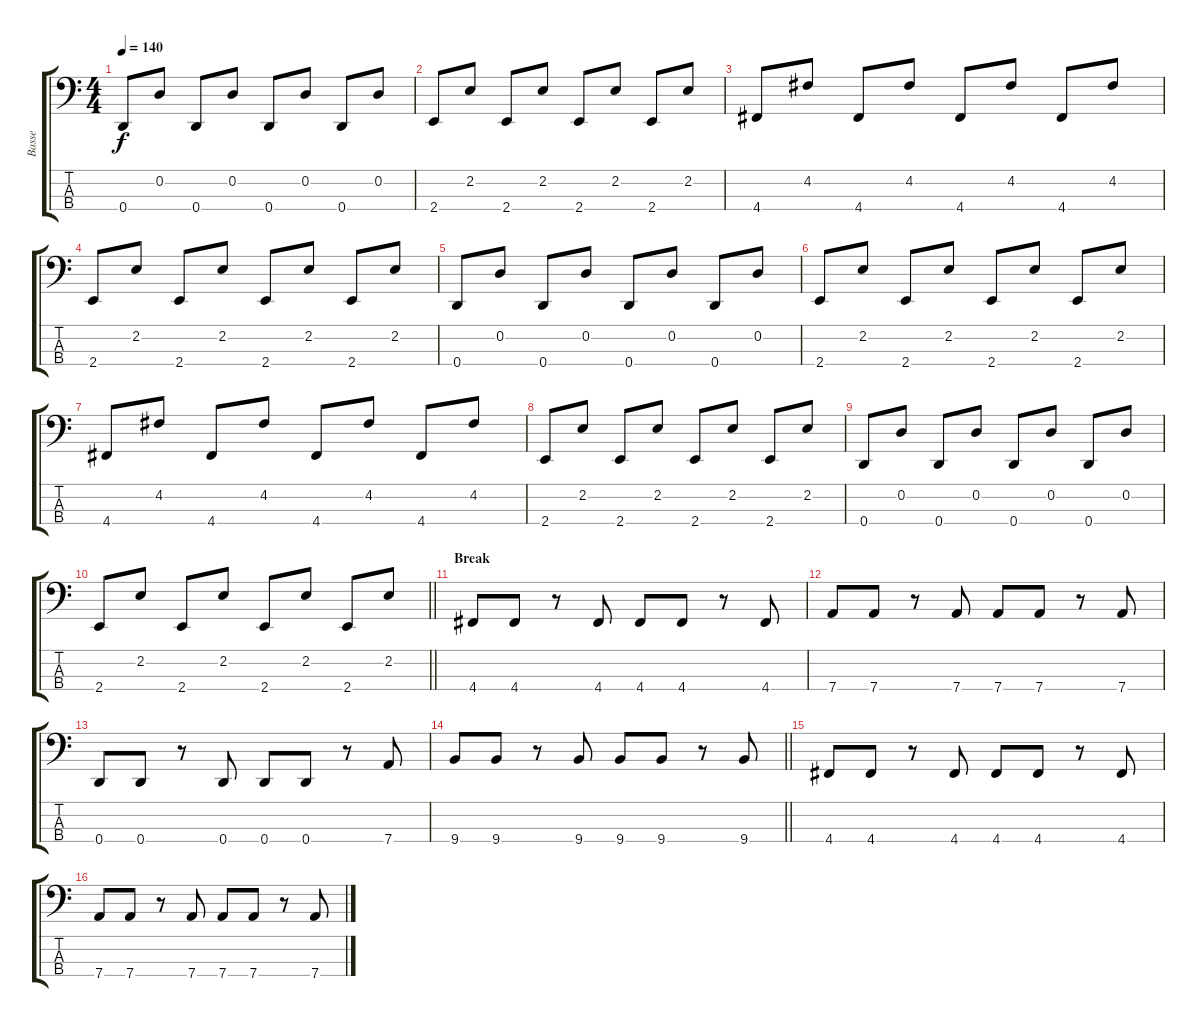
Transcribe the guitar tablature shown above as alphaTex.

\track ("Basse" "Basse") {instrument electricbassfinger}
\staff {score tabs}
\tuning (G2 D2 A1 D1) {hide}
\ts (4 4)
\tempo 140
\clef f4
\ks c
0.4.8{dy f} 0.2.8 0.4.8 0.2.8 0.4.8 0.2.8 0.4.8 0.2.8 |
2.4.8 2.2.8 2.4.8 2.2.8 2.4.8 2.2.8 2.4.8 2.2.8 |
4.4.8 4.2.8 4.4.8 4.2.8 4.4.8 4.2.8 4.4.8 4.2.8 |
2.4.8 2.2.8 2.4.8 2.2.8 2.4.8 2.2.8 2.4.8 2.2.8 |
0.4.8 0.2.8 0.4.8 0.2.8 0.4.8 0.2.8 0.4.8 0.2.8 |
2.4.8 2.2.8 2.4.8 2.2.8 2.4.8 2.2.8 2.4.8 2.2.8 |
4.4.8 4.2.8 4.4.8 4.2.8 4.4.8 4.2.8 4.4.8 4.2.8 |
2.4.8 2.2.8 2.4.8 2.2.8 2.4.8 2.2.8 2.4.8 2.2.8 |
0.4.8 0.2.8 0.4.8 0.2.8 0.4.8 0.2.8 0.4.8 0.2.8 |
\barLineRight lightlight
2.4.8 2.2.8 2.4.8 2.2.8 2.4.8 2.2.8 2.4.8 2.2.8 |
\section ("" "Break")
4.4.8 4.4.8 r.8 4.4.8 4.4.8 4.4.8 r.8 4.4.8 |
7.4.8 7.4.8 r.8 7.4.8 7.4.8 7.4.8 r.8 7.4.8 |
0.4.8 0.4.8 r.8 0.4.8 0.4.8 0.4.8 r.8 7.4.8 |
\barLineRight lightlight
9.4.8 9.4.8 r.8 9.4.8 9.4.8 9.4.8 r.8 9.4.8 |
4.4.8 4.4.8 r.8 4.4.8 4.4.8 4.4.8 r.8 4.4.8 |
7.4.8 7.4.8 r.8 7.4.8 7.4.8 7.4.8 r.8 7.4.8
